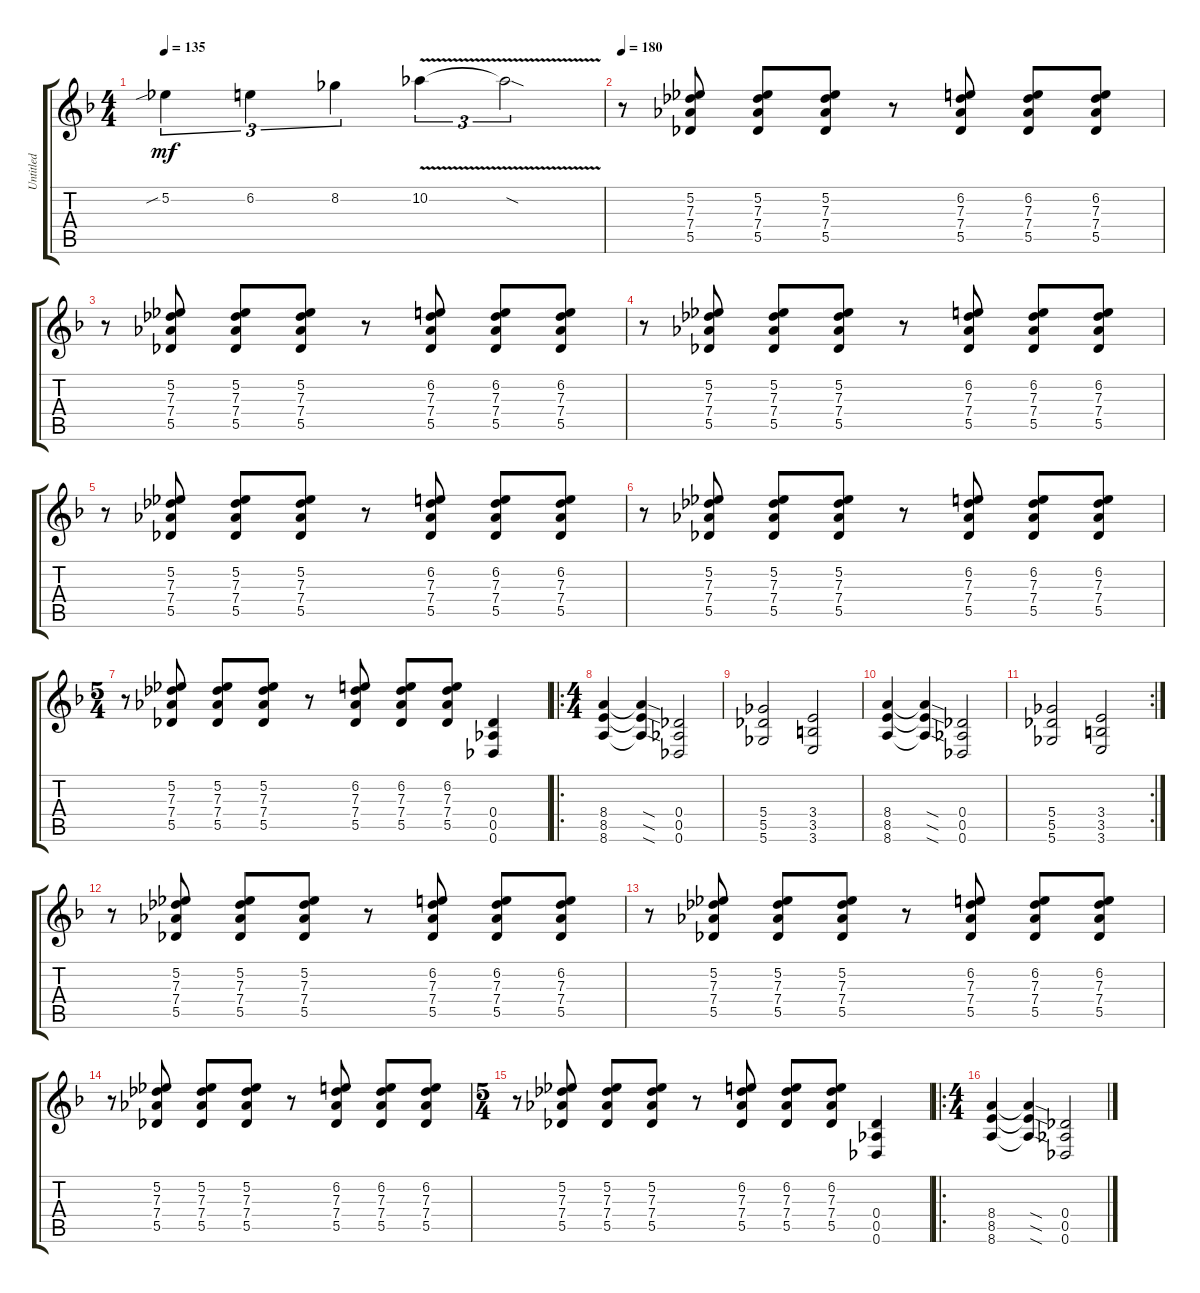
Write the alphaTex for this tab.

\track ("Untitled" "Untitled") {instrument distortionguitar}
\staff {score tabs}
\tuning (Eb4 Bb3 Gb3 Db3 Ab2 Db2) {hide}
\ts (4 4)
\tempo 135
\clef g2
\ks f
5.2{sib}.4{tu (3 2) dy mf} 6.2.4{tu (3 2)} 8.2.4{tu (3 2)} 10.2{v}.4{tu (3 2)} 10.2{sod t}.2{tu (3 2)} |
\tempo 180
r.8 (5.2 7.3 7.4 5.5).8 (5.2 7.3 7.4 5.5).8 (5.2 7.3 7.4 5.5).8 r.8 (6.2 7.3 7.4 5.5).8 (6.2 7.3 7.4 5.5).8 (6.2 7.3 7.4 5.5).8 |
r.8 (5.2 7.3 7.4 5.5).8 (5.2 7.3 7.4 5.5).8 (5.2 7.3 7.4 5.5).8 r.8 (6.2 7.3 7.4 5.5).8 (6.2 7.3 7.4 5.5).8 (6.2 7.3 7.4 5.5).8 |
r.8 (5.2 7.3 7.4 5.5).8 (5.2 7.3 7.4 5.5).8 (5.2 7.3 7.4 5.5).8 r.8 (6.2 7.3 7.4 5.5).8 (6.2 7.3 7.4 5.5).8 (6.2 7.3 7.4 5.5).8 |
r.8 (5.2 7.3 7.4 5.5).8 (5.2 7.3 7.4 5.5).8 (5.2 7.3 7.4 5.5).8 r.8 (6.2 7.3 7.4 5.5).8 (6.2 7.3 7.4 5.5).8 (6.2 7.3 7.4 5.5).8 |
r.8 (5.2 7.3 7.4 5.5).8 (5.2 7.3 7.4 5.5).8 (5.2 7.3 7.4 5.5).8 r.8 (6.2 7.3 7.4 5.5).8 (6.2 7.3 7.4 5.5).8 (6.2 7.3 7.4 5.5).8 |
\ts (5 4)
r.8 (5.2 7.3 7.4 5.5).8 (5.2 7.3 7.4 5.5).8 (5.2 7.3 7.4 5.5).8 r.8 (6.2 7.3 7.4 5.5).8 (6.2 7.3 7.4 5.5).8 (6.2 7.3 7.4 5.5).8 (0.4 0.5 0.6).4 |
\ro
\ts (4 4)
(8.4 8.5 8.6).4 (8.4{sod t} 8.5{sod t} 8.6{sod t}).4 (0.4 0.5 0.6).2 |
(5.4 5.5 5.6).2 (3.4 3.5 3.6).2 |
(8.4 8.5 8.6).4 (8.4{sod t} 8.5{sod t} 8.6{sod t}).4 (0.4 0.5 0.6).2 |
\rc 2
(5.4 5.5 5.6).2 (3.4 3.5 3.6).2 |
r.8 (5.2 7.3 7.4 5.5).8 (5.2 7.3 7.4 5.5).8 (5.2 7.3 7.4 5.5).8 r.8 (6.2 7.3 7.4 5.5).8 (6.2 7.3 7.4 5.5).8 (6.2 7.3 7.4 5.5).8 |
r.8 (5.2 7.3 7.4 5.5).8 (5.2 7.3 7.4 5.5).8 (5.2 7.3 7.4 5.5).8 r.8 (6.2 7.3 7.4 5.5).8 (6.2 7.3 7.4 5.5).8 (6.2 7.3 7.4 5.5).8 |
r.8 (5.2 7.3 7.4 5.5).8 (5.2 7.3 7.4 5.5).8 (5.2 7.3 7.4 5.5).8 r.8 (6.2 7.3 7.4 5.5).8 (6.2 7.3 7.4 5.5).8 (6.2 7.3 7.4 5.5).8 |
\ts (5 4)
r.8 (5.2 7.3 7.4 5.5).8 (5.2 7.3 7.4 5.5).8 (5.2 7.3 7.4 5.5).8 r.8 (6.2 7.3 7.4 5.5).8 (6.2 7.3 7.4 5.5).8 (6.2 7.3 7.4 5.5).8 (0.4 0.5 0.6).4 |
\ro
\ts (4 4)
(8.4 8.5 8.6).4 (8.4{sod t} 8.5{sod t} 8.6{sod t}).4 (0.4 0.5 0.6).2
